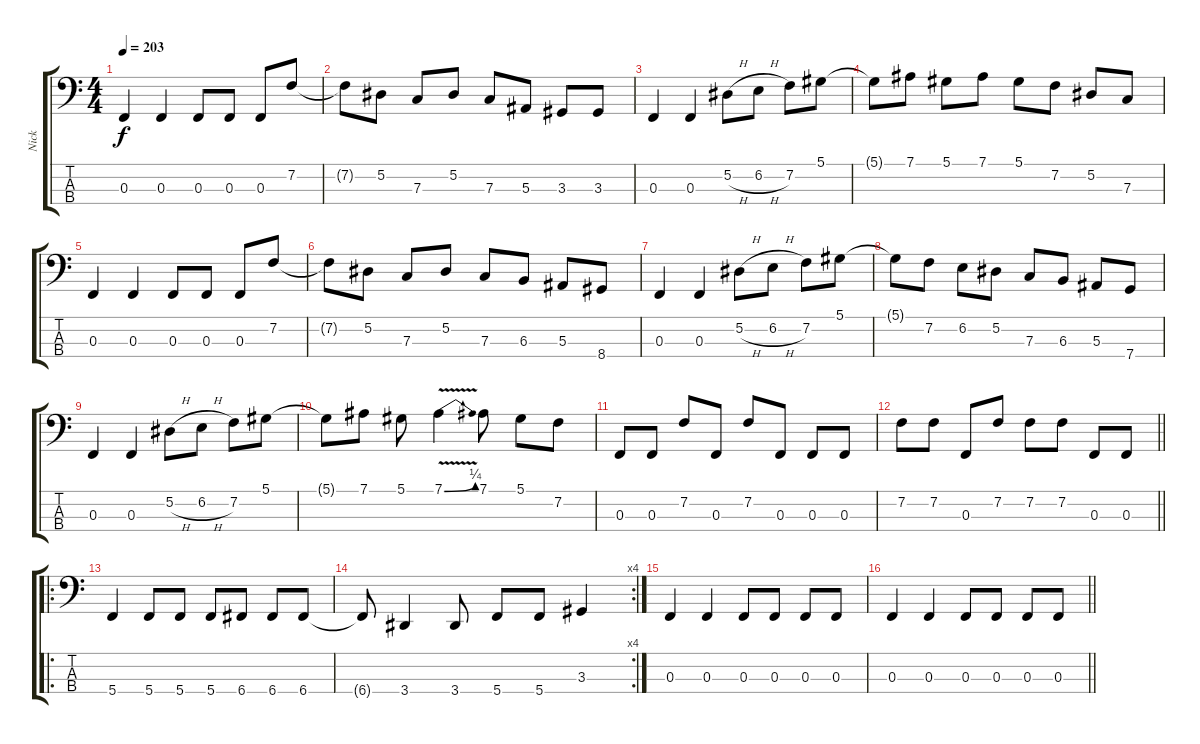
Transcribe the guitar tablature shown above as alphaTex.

\track ("Nick" "Nick") {instrument electricbassfinger}
\staff {score tabs}
\tuning (Eb2 Bb1 F1 C1) {hide}
\ts (4 4)
\tempo 203
\clef f4
\ks c
0.3.4{dy f} 0.3.4 0.3.8 0.3.8 0.3.8 7.2.8 |
7.2{t}.8 5.2.8 7.3.8 5.2.8 7.3.8 5.3.8 3.3.8 3.3.8 |
0.3.4 0.3.4 5.2{h}.8 6.2{h}.8 7.2.8 5.1.8 |
5.1{t}.8 7.1.8 5.1.8 7.1.8 5.1.8 7.2.8 5.2.8 7.3.8 |
0.3.4 0.3.4 0.3.8 0.3.8 0.3.8 7.2.8 |
7.2{t}.8 5.2.8 7.3.8 5.2.8 7.3.8 6.3.8 5.3.8 8.4.8 |
0.3.4 0.3.4 5.2{h}.8 6.2{h}.8 7.2.8 5.1.8 |
5.1{t}.8 7.2.8 6.2.8 5.2.8 7.3.8 6.3.8 5.3.8 7.4.8 |
0.3.4 0.3.4 5.2{h}.8 6.2{h}.8 7.2.8 5.1.8 |
5.1{t}.8 7.1.8 5.1.8 7.1{be (bend 0 0 60 1) v}.4 7.1.8 5.1.8 7.2.8 |
0.3.8 0.3.8 7.2.8 0.3.8 7.2.8 0.3.8 0.3.8 0.3.8 |
\barLineRight lightlight
7.2.8 7.2.8 0.3.8 7.2.8 7.2.8 7.2.8 0.3.8 0.3.8 |
\ro
\section ("" "")
5.4.4 5.4.8 5.4.8 5.4.8 6.4.8 6.4.8 6.4.8 |
\rc 4
6.4{t}.8 3.4.4 3.4.8 5.4.8 5.4.8 3.3.4 |
0.3.4 0.3.4 0.3.8 0.3.8 0.3.8 0.3.8 |
\barLineRight lightlight
0.3.4 0.3.4 0.3.8 0.3.8 0.3.8 0.3.8
